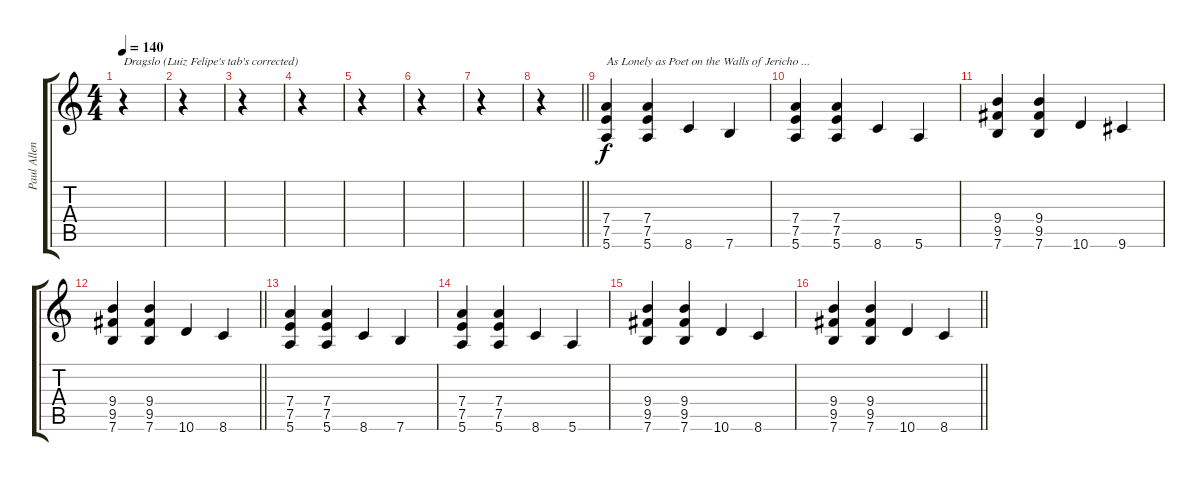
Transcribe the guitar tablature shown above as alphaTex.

\track ("Paul Allender" "Paul Allen") {instrument distortionguitar}
\staff {score tabs}
\tuning (E4 B3 G3 D3 A2 E2) {hide}
\ts (4 4)
\tempo 140
\clef g2
\ks c
r.4{txt "Dragslo (Luiz Felipe's tab's corrected)" dy f instrument distortionguitar} |
r.4 |
r.4 |
r.4 |
r.4 |
r.4 |
r.4 |
\barLineRight lightlight
r.4 |
(7.4 7.5 5.6).4{txt "As Lonely as Poet on the Walls of Jericho ..."} (7.4 7.5 5.6).4 8.6.4 7.6.4 |
(7.4 7.5 5.6).4 (7.4 7.5 5.6).4 8.6.4 5.6.4 |
(9.4 9.5 7.6).4 (9.4 9.5 7.6).4 10.6.4 9.6.4 |
\barLineRight lightlight
(9.4 9.5 7.6).4 (9.4 9.5 7.6).4 10.6.4 8.6.4 |
(7.4 7.5 5.6).4 (7.4 7.5 5.6).4 8.6.4 7.6.4 |
(7.4 7.5 5.6).4 (7.4 7.5 5.6).4 8.6.4 5.6.4 |
(9.4 9.5 7.6).4 (9.4 9.5 7.6).4 10.6.4 8.6.4 |
\barLineRight lightlight
(9.4 9.5 7.6).4 (9.4 9.5 7.6).4 10.6.4 8.6.4
